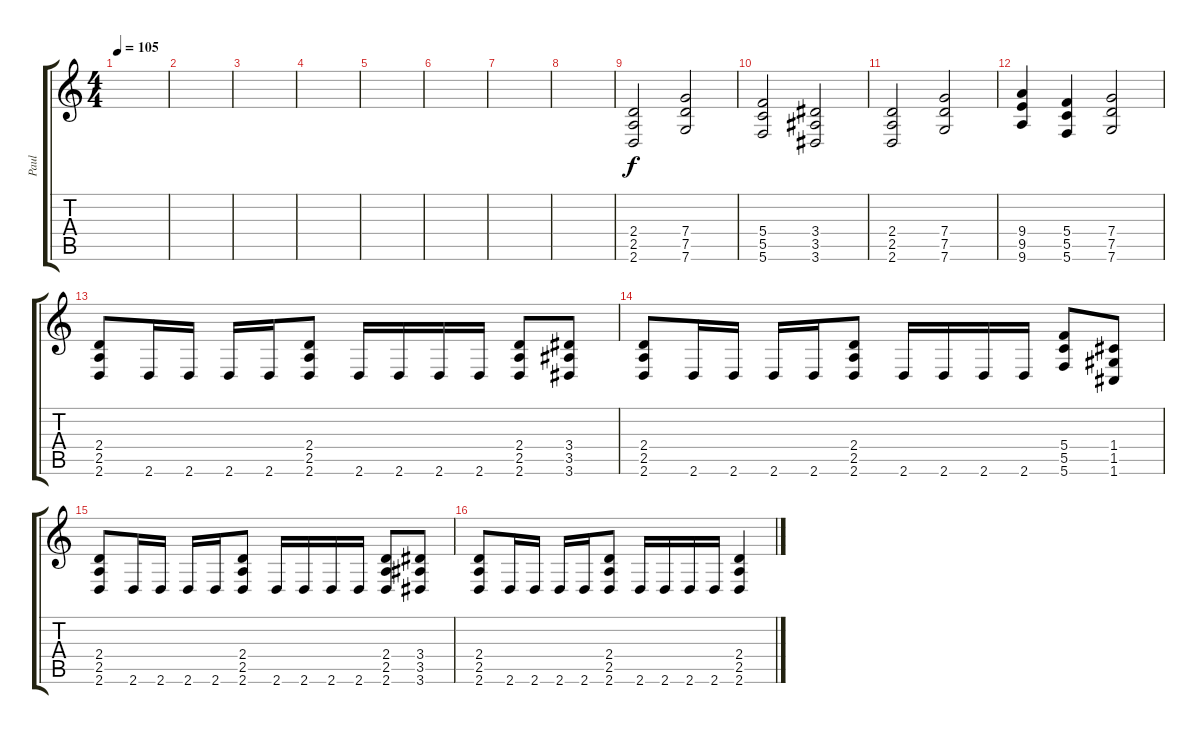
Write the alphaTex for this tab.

\track ("Paul" "Paul") {instrument distortionguitar}
\staff {score tabs}
\tuning (D4 A3 F3 C3 G2 C2) {hide}
\ts (4 4)
\tempo 105
\clef g2
\ks c
|
|
|
|
|
|
|
|
(2.4 2.5 2.6).2 (7.4 7.5 7.6).2 |
(5.4 5.5 5.6).2 (3.4 3.5 3.6).2 |
(2.4 2.5 2.6).2 (7.4 7.5 7.6).2 |
(9.4 9.5 9.6).4 (5.4 5.5 5.6).4 (7.4 7.5 7.6).2 |
(2.4 2.5 2.6).8 2.6.16 2.6.16 2.6.16 2.6.16 (2.4 2.5 2.6).8 2.6.16 2.6.16 2.6.16 2.6.16 (2.4 2.5 2.6).8 (3.4 3.5 3.6).8 |
(2.4 2.5 2.6).8 2.6.16 2.6.16 2.6.16 2.6.16 (2.4 2.5 2.6).8 2.6.16 2.6.16 2.6.16 2.6.16 (5.4 5.5 5.6).8 (1.4 1.5 1.6).8 |
(2.4 2.5 2.6).8 2.6.16 2.6.16 2.6.16 2.6.16 (2.4 2.5 2.6).8 2.6.16 2.6.16 2.6.16 2.6.16 (2.4 2.5 2.6).8 (3.4 3.5 3.6).8 |
(2.4 2.5 2.6).8 2.6.16 2.6.16 2.6.16 2.6.16 (2.4 2.5 2.6).8 2.6.16 2.6.16 2.6.16 2.6.16 (2.4 2.5 2.6).4
